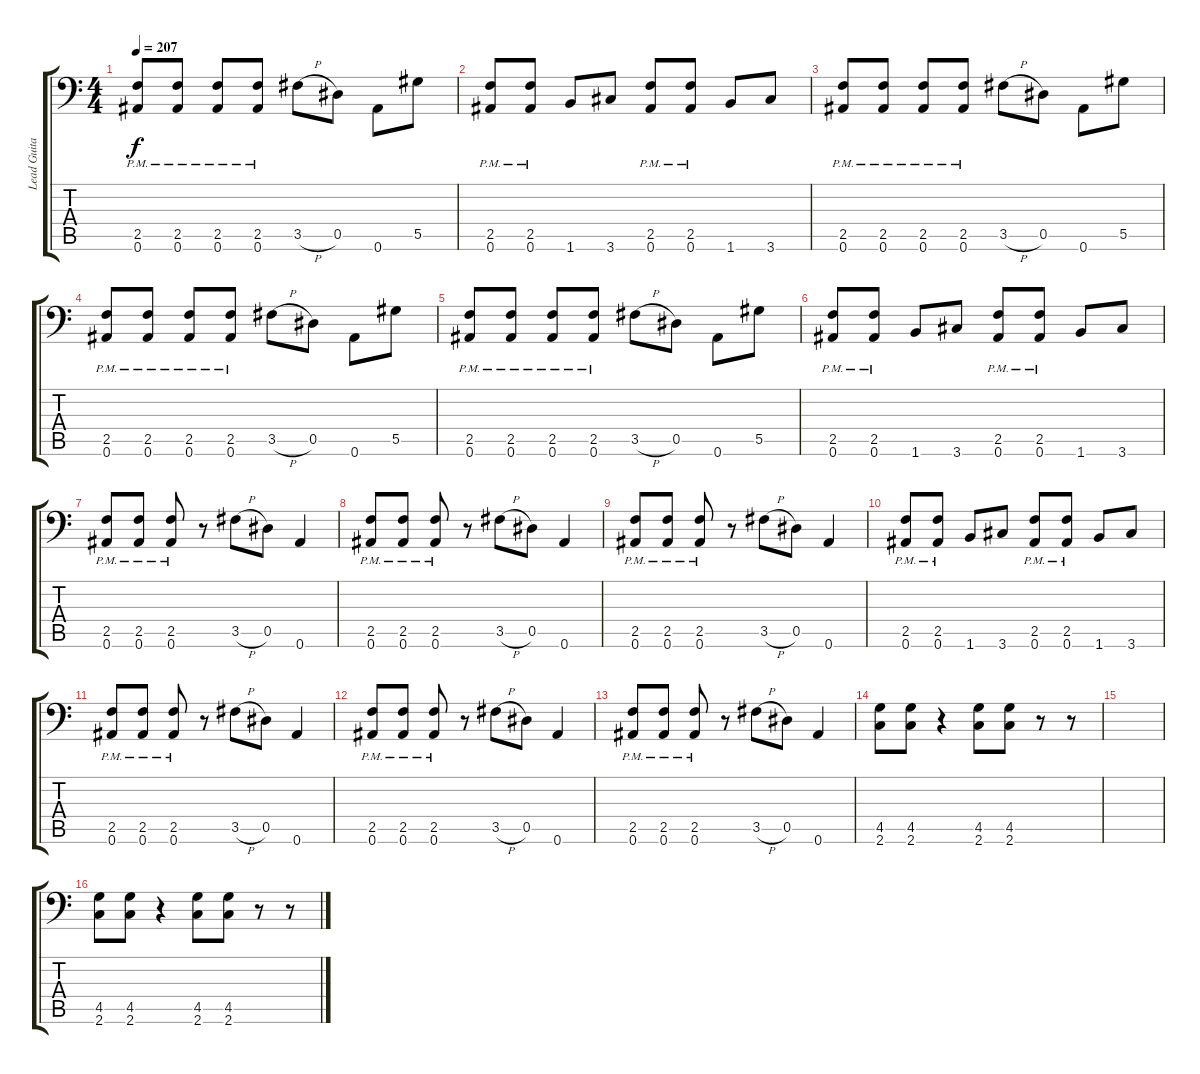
\track ("Lead Guitar" "Lead Guita") {instrument distortionguitar}
\staff {score tabs}
\tuning (Bb3 F3 Db3 Ab2 Eb2 Bb1) {hide}
\ts (4 4)
\tempo 207
\clef f4
\ks c
(2.5{pm} 0.6{pm}).8{dy f} (2.5{pm} 0.6{pm}).8 (2.5{pm} 0.6{pm}).8 (2.5{pm} 0.6{pm}).8 3.5{h}.8 0.5.8 0.6.8 5.5.8 |
(2.5{pm} 0.6{pm}).8 (2.5{pm} 0.6{pm}).8 1.6.8 3.6.8 (2.5{pm} 0.6{pm}).8 (2.5{pm} 0.6{pm}).8 1.6.8 3.6.8 |
(2.5{pm} 0.6{pm}).8 (2.5{pm} 0.6{pm}).8 (2.5{pm} 0.6{pm}).8 (2.5{pm} 0.6{pm}).8 3.5{h}.8 0.5.8 0.6.8 5.5.8 |
(2.5{pm} 0.6{pm}).8 (2.5{pm} 0.6{pm}).8 (2.5{pm} 0.6{pm}).8 (2.5{pm} 0.6{pm}).8 3.5{h}.8 0.5.8 0.6.8 5.5.8 |
(2.5{pm} 0.6{pm}).8 (2.5{pm} 0.6{pm}).8 (2.5{pm} 0.6{pm}).8 (2.5{pm} 0.6{pm}).8 3.5{h}.8 0.5.8 0.6.8 5.5.8 |
(2.5{pm} 0.6{pm}).8 (2.5{pm} 0.6{pm}).8 1.6.8 3.6.8 (2.5{pm} 0.6{pm}).8 (2.5{pm} 0.6{pm}).8 1.6.8 3.6.8 |
(2.5{pm} 0.6{pm}).8 (2.5{pm} 0.6{pm}).8 (2.5{pm} 0.6{pm}).8 r.8 3.5{h}.8 0.5.8 0.6.4 |
(2.5{pm} 0.6{pm}).8 (2.5{pm} 0.6{pm}).8 (2.5{pm} 0.6{pm}).8 r.8 3.5{h}.8 0.5.8 0.6.4 |
(2.5{pm} 0.6{pm}).8 (2.5{pm} 0.6{pm}).8 (2.5{pm} 0.6{pm}).8 r.8 3.5{h}.8 0.5.8 0.6.4 |
(2.5{pm} 0.6{pm}).8 (2.5{pm} 0.6{pm}).8 1.6.8 3.6.8 (2.5{pm} 0.6{pm}).8 (2.5{pm} 0.6{pm}).8 1.6.8 3.6.8 |
(2.5{pm} 0.6{pm}).8 (2.5{pm} 0.6{pm}).8 (2.5{pm} 0.6{pm}).8 r.8 3.5{h}.8 0.5.8 0.6.4 |
(2.5{pm} 0.6{pm}).8 (2.5{pm} 0.6{pm}).8 (2.5{pm} 0.6{pm}).8 r.8 3.5{h}.8 0.5.8 0.6.4 |
(2.5{pm} 0.6{pm}).8 (2.5{pm} 0.6{pm}).8 (2.5{pm} 0.6{pm}).8 r.8 3.5{h}.8 0.5.8 0.6.4 |
(4.5 2.6).8 (4.5 2.6).8 r.4 (4.5 2.6).8 (4.5 2.6).8 r.8 r.8 |
|
(4.5 2.6).8 (4.5 2.6).8 r.4 (4.5 2.6).8 (4.5 2.6).8 r.8 r.8
